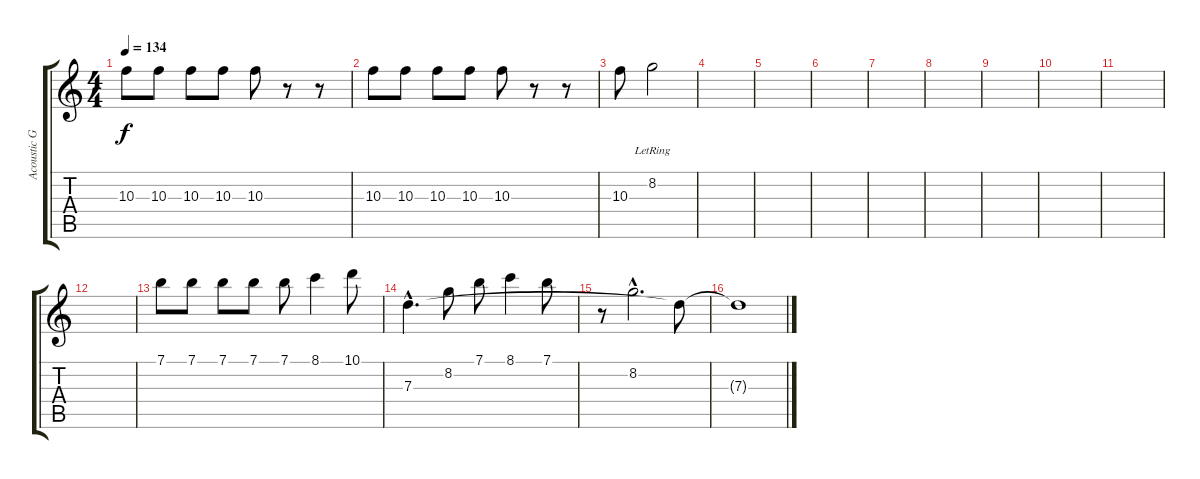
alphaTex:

\track ("Acoustic Guitar" "Acoustic G") {instrument acousticguitarnylon}
\staff {score tabs}
\tuning (E4 B3 G3 D3 A2 E2) {hide}
\ts (4 4)
\tempo 134
\clef g2
\ks c
10.3.8{dy f} 10.3.8 10.3.8 10.3.8 10.3.8 r.8 r.8 |
10.3.8 10.3.8 10.3.8 10.3.8 10.3.8 r.8 r.8 |
10.3.8 8.2{lr}.2 |
|
|
|
|
|
|
|
|
|
7.1.8 7.1.8 7.1.8 7.1.8 7.1.8 8.1.4 10.1.8 |
7.3{hac}.4{d} 8.2.8 7.1.8 8.1.4 7.1.8 |
r.8 8.2{hac}.2{d} 7.3{t}.8 |
7.3{t}.1
